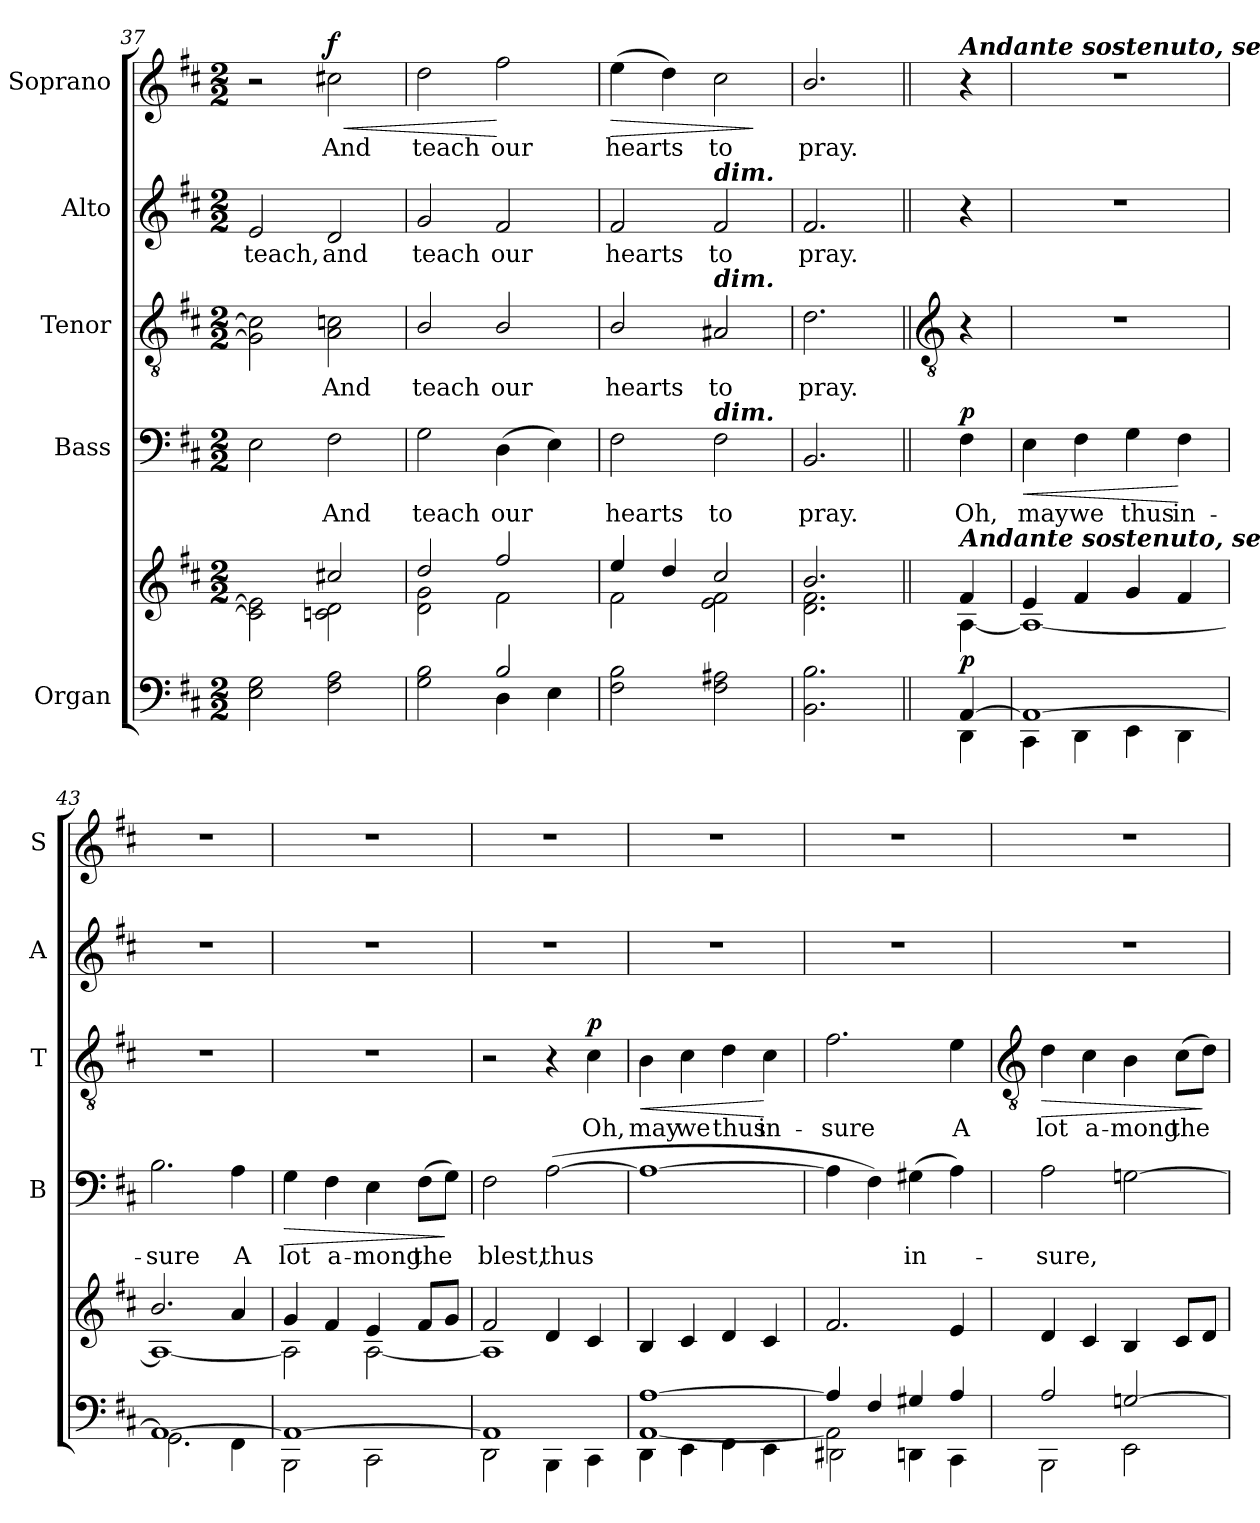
**kern	**kern	**dynam	**kern	**text	**dynam	**kern	**text	**dynam	**kern	**text	**kern	**text	**dynam
*part5	*part5	*part5	*part4	*part4	*part4	*part3	*part3	*part3	*part2	*part2	*part1	*part1	*part1
*staff6	*staff5	*staff5/6	*staff4	*staff4	*staff4	*staff3	*staff3	*staff3	*staff2	*staff2	*staff1	*staff1	*staff1
*I"Organ	*	*	*I"Bass	*	*	*I"Tenor	*	*	*I"Alto	*	*I"Soprano	*	*
*	*	*	*I'B	*	*	*I'T	*	*	*I'A	*	*I'S	*	*
*clefF4	*clefG2	*	*clefF4	*	*	*clefGv2	*	*	*clefG2	*	*clefG2	*	*
*k[f#c#]	*k[f#c#]	*	*k[f#c#]	*	*	*k[f#c#]	*	*	*k[f#c#]	*	*k[f#c#]	*	*
*D:	*D:	*	*D:	*	*	*D:	*	*	*D:	*	*D:	*	*
*M2/2	*M2/2	*	*M2/2	*	*	*M2/2	*	*	*M2/2	*	*M2/2	*	*
=37	=37	=37	=37	=37	=37	=37	=37	=37	=37	=37	=37	=37	=37
*^	*^	*	*	*	*	*	*	*	*	*	*	*	*
*	*^	*	*	*	*	*	*	*	*	*	*	*	*	*	*
!	!	!	!	!	!	!	!	!	!	!	!	!	!LO:LY:b	!	!	!
1ryy	2E\ 2G\	1ryy	2ryy	2c\] 2e\]	.	2E	.	.	2G\] 2c\]	.	.	2e	teach,	2r	.	.
!	!	!	!	!	!	!	!LO:LY:b	!	!	!LO:LY:b	!	!	!LO:LY:b	!	!LO:LY:b	!LO:HP:b
!	!	!	!	!	!	!	!	!	!	!	!	!	!	!	!	!LO:DY:n=1:b
.	2F#\ 2A\	.	2cc#X/	2cn\ 2d\	.	2F#	And	.	2A 2cn	And	.	2d	and	2cc#X	And	< f
=38	=38	=38	=38	=38	=38	=38	=38	=38	=38	=38	=38	=38	=38	=38	=38	=38
!	!	!	!	!	!	!	!LO:LY:b	!	!	!LO:LY:b	!	!	!LO:LY:b	!	!LO:LY:b	!
2ryy	2G\ 2B\	1ryy	2dd/	2d\ 2g\	.	2G	teach	.	2B/	teach	.	2g	teach	2dd	teach	.
!	!	!	!	!	!	!	!LO:LY:b	!	!	!LO:LY:b	!	!	!LO:LY:b	!	!LO:LY:b	!
2B/	4D\	.	2ff#/	2f#\	.	(>4D	our	.	2B/	our	.	2f#	our	2ff#	our	[
.	4E\	.	.	.	.	4E)	.	.	.	.	.	.	.	.	.	.
=39	=39	=39	=39	=39	=39	=39	=39	=39	=39	=39	=39	=39	=39	=39	=39	=39
!	!	!	!	!	!	!	!LO:LY:b	!	!	!LO:LY:b	!	!	!LO:LY:b	!	!LO:LY:b	!LO:HP:b
1ryy	2F#\ 2B\	1ryy	4ee/	2f#\	.	2F#	hearts	.	2B/	hearts	.	2f#	hearts	(>4ee	hearts	>
.	.	.	4dd/	.	.	.	.	.	.	.	.	.	.	4dd)	.	.
!	!	!	!	!	!	!	!	!	!	!	!	!LO:TX:a:Bi:t=dim.	!	!	!	!
!	!	!	!	!	!	!	!	!	!LO:TX:a:Bi:t=dim.	!	!	!	!	!	!	!
!	!	!	!	!	!	!LO:TX:a:Bi:t=dim.	!	!	!	!	!	!	!	!	!	!
!	!	!	!	!	!	!	!LO:LY:b	!	!	!LO:LY:b	!	!	!LO:LY:b	!	!LO:LY:b	!
.	2F#\ 2A#X\	.	2cc#/	2e\ 2f#\	.	2F#	to	.	2A#X/	to	.	2f#	to	2cc#	to	.
*v	*v	*v	*	*	*	*	*	*	*	*	*	*	*	*	*	*
*	*v	*v	*	*	*	*	*	*	*	*	*	*	*	*
.	.	.	.	.	.	.	.	.	.	.	.	.	]
=40	=40	=40	=40	=40	=40	=40	=40	=40	=40	=40	=40	=40	=40
*^	*^	*	*	*	*	*	*	*	*	*	*	*	*
*	*^	*	*	*	*	*	*	*	*	*	*	*	*	*	*
!	!	!	!	!	!	!	!LO:LY:b	!	!	!LO:LY:b	!	!	!LO:LY:b	!	!LO:LY:b	!
2.ryy	2.BB\ 2.B\	2.ryy	2.b/	2.d\ 2.f#\	.	2.BB	pray.	.	2.d	pray.	.	2.f#	pray.	2.b/	pray.	.
*v	*v	*v	*	*	*	*	*	*	*	*	*	*	*	*	*	*
!!LO:LB:g=z
=41||	=41||	=41||	=41||	=41||	=41||	=41||	=41||	=41||	=41||	=41||	=41||	=41||	=41||	=41||
*	*	*	*	*	*	*	*clefGv2	*	*	*	*	*	*	*
*^	*	*	*	*	*	*	*	*	*	*	*	*	*	*
*	*^	*	*	*	*	*	*	*	*	*	*	*	*	*	*
!	!	!	!	!	!	!	!	!	!	!	!	!	!	!LO:TX:a:Bi:t=Andante sostenuto, sempre legato	!	!
!	!	!	!LO:TX:a:Bi:t=Andante sostenuto, sempre legato	!	!	!	!	!	!	!	!	!	!	!	!	!
!	!	!	!	!	!LO:DY:b	!	!LO:LY:b	!LO:DY:b	!	!	!	!	!	!	!	!
*	*v	*v	*	*	*	*	*	*	*	*	*	*	*	*	*	*
[4AA/	4DD\	4f#/	[4A\	p	4F#	Oh,	p	4r	.	.	4r	.	4r	.	.
=42	=42	=42	=42	=42	=42	=42	=42	=42	=42	=42	=42	=42	=42	=42	=42
!	!	!	!	!	!	!LO:LY:b	!LO:HP:b	!	!	!	!	!	!	!	!
1AA/_	4CC#\	4e/	1A\_	.	4E	may	<	1r	.	.	1r	.	1r	.	.
!	!	!	!	!	!	!LO:LY:b	!	!	!	!	!	!	!	!	!
.	4DD\	4f#/	.	.	4F#	we	.	.	.	.	.	.	.	.	.
!	!	!	!	!	!	!LO:LY:b	!	!	!	!	!	!	!	!	!
.	4EE\	4g/	.	.	4G	thus	.	.	.	.	.	.	.	.	.
!	!	!	!	!	!	!LO:LY:b	!	!	!	!	!	!	!	!	!
.	4DD\	4f#/	.	.	4F#	in-	[	.	.	.	.	.	.	.	.
=43	=43	=43	=43	=43	=43	=43	=43	=43	=43	=43	=43	=43	=43	=43	=43
!	!	!	!	!	!	!LO:LY:b	!	!	!	!	!	!	!	!	!
1AA/_	2.GG\	2.b/	1A\_	.	2.B	-sure	.	1r	.	.	1r	.	1r	.	.
!	!	!	!	!	!	!LO:LY:b	!	!	!	!	!	!	!	!	!
.	4FF#\	4a/	.	.	4A	A	.	.	.	.	.	.	.	.	.
=44	=44	=44	=44	=44	=44	=44	=44	=44	=44	=44	=44	=44	=44	=44	=44
!	!	!	!	!	!	!LO:LY:b	!LO:HP:b	!	!	!	!	!	!	!	!
1AA/_	2BBB\	4g/	2A\]	.	4G	lot	>	1r	.	.	1r	.	1r	.	.
!	!	!	!	!	!	!LO:LY:b	!	!	!	!	!	!	!	!	!
.	.	4f#/	.	.	4F#	a-	.	.	.	.	.	.	.	.	.
!	!	!	!	!	!	!LO:LY:b	!	!	!	!	!	!	!	!	!
.	2CC#\	4e/	[2A\	.	4E	-mong	.	.	.	.	.	.	.	.	.
!	!	!	!	!	!	!LO:LY:b	!	!	!	!	!	!	!	!	!
.	.	8f#/L	.	.	(>8F#L	the	.	.	.	.	.	.	.	.	.
.	.	8g/J	.	.	8GJ)	.	]	.	.	.	.	.	.	.	.
=45	=45	=45	=45	=45	=45	=45	=45	=45	=45	=45	=45	=45	=45	=45	=45
!	!	!	!	!	!	!LO:LY:b	!	!	!	!	!	!	!	!	!
1AA/]	2DD\	2f#/	1A\]	.	2F#	blest,	.	2r	.	.	1r	.	1r	.	.
!	!	!	!	!	!	!LO:LY:b	!	!	!	!	!	!	!	!	!
.	4BBB\	4d/	.	.	(>[2A	thus	.	4r	.	.	.	.	.	.	.
!	!	!	!	!	!	!	!	!	!LO:LY:b	!LO:DY:b	!	!	!	!	!
.	4CC#\	4c#/	.	.	.	.	.	4c#	Oh,	p	.	.	.	.	.
*	*	*v	*v	*	*	*	*	*	*	*	*	*	*	*	*
=46	=46	=46	=46	=46	=46	=46	=46	=46	=46	=46	=46	=46	=46	=46
*	*^	*	*	*	*	*	*	*	*	*	*	*	*	*
!	!	!	!	!	!	!	!	!	!LO:LY:b	!LO:HP:b	!	!	!	!	!
[1A/	[1AA/	4DD\	4B/	.	1A_	.	.	4B	may	<	1r	.	1r	.	.
!	!	!	!	!	!	!	!	!	!LO:LY:b	!	!	!	!	!	!
.	.	4EE\	4c#/	.	.	.	.	4c#	we	.	.	.	.	.	.
!	!	!	!	!	!	!	!	!	!LO:LY:b	!	!	!	!	!	!
.	.	4FF#\	4d/	.	.	.	.	4d	thus	.	.	.	.	.	.
!	!	!	!	!	!	!	!	!	!LO:LY:b	!	!	!	!	!	!
.	.	4EE\	4c#/	.	.	.	.	4c#	in-	[	.	.	.	.	.
=47	=47	=47	=47	=47	=47	=47	=47	=47	=47	=47	=47	=47	=47	=47	=47
*	*	*	*^	*	*	*	*	*	*	*	*	*	*	*	*
!	!	!	!	!	!	!	!	!	!	!LO:LY:b	!	!	!	!	!	!
4A/]	2AA\]	2DD#X\	2.f#/	2ryy	.	4A]	.	.	2.f#	-sure	.	1r	.	1r	.	.
4F#/	.	.	.	.	.	4F#)	.	.	.	.	.	.	.	.	.	.
!	!	!	!	!	!	!	!LO:LY:b	!	!	!	!	!	!	!	!	!
2ryy	4G#X/	4DDn\	.	2ryy	.	(>4G#X	in-	.	.	.	.	.	.	.	.	.
!	!	!	!	!	!	!	!	!	!	!LO:LY:b	!	!	!	!	!	!
.	4A/	4CC#\	4e/	.	.	4A)	.	.	4e	A	.	.	.	.	.	.
*v	*v	*v	*	*	*	*	*	*	*	*	*	*	*	*	*	*
!!LO:LB:g=z
=48	=48	=48	=48	=48	=48	=48	=48	=48	=48	=48	=48	=48	=48	=48
*	*	*	*	*	*	*	*clefGv2	*	*	*	*	*	*	*
*^	*	*	*	*	*	*	*	*	*	*	*	*	*	*
*	*^	*	*	*	*	*	*	*	*	*	*	*	*	*	*
!	!	!	!	!	!	!	!LO:LY:b	!	!	!LO:LY:b	!LO:HP:b	!	!	!	!	!
*	*v	*v	*	*	*	*	*	*	*	*	*	*	*	*	*	*
2A/	2BBB\	4d/	2ryy	.	2A	sure,	.	4d	lot	>	1r	.	1r	.	.
!	!	!	!	!	!	!	!	!	!LO:LY:b	!	!	!	!	!	!
.	.	4c#/	.	.	.	.	.	4c#	a-	.	.	.	.	.	.
!	!	!	!	!	!	!	!	!	!LO:LY:b	!	!	!	!	!	!
[2Gn/	2EE\	4B/	2ryy	.	[2Gn	.	.	4B	-mong	.	.	.	.	.	.
!	!	!	!	!	!	!	!	!	!LO:LY:b	!	!	!	!	!	!
.	.	8c#/L	.	.	.	.	.	(>8c#L	the	.	.	.	.	.	.
.	.	8d/J	.	.	.	.	.	8dJ)	.	]	.	.	.	.	.
*v	*v	*	*	*	*	*	*	*	*	*	*	*	*	*	*
*	*v	*v	*	*	*	*	*	*	*	*	*	*	*	*
=	=	=	=	=	=	=	=	=	=	=	=	=	=
*-	*-	*-	*-	*-	*-	*-	*-	*-	*-	*-	*-	*-	*-
